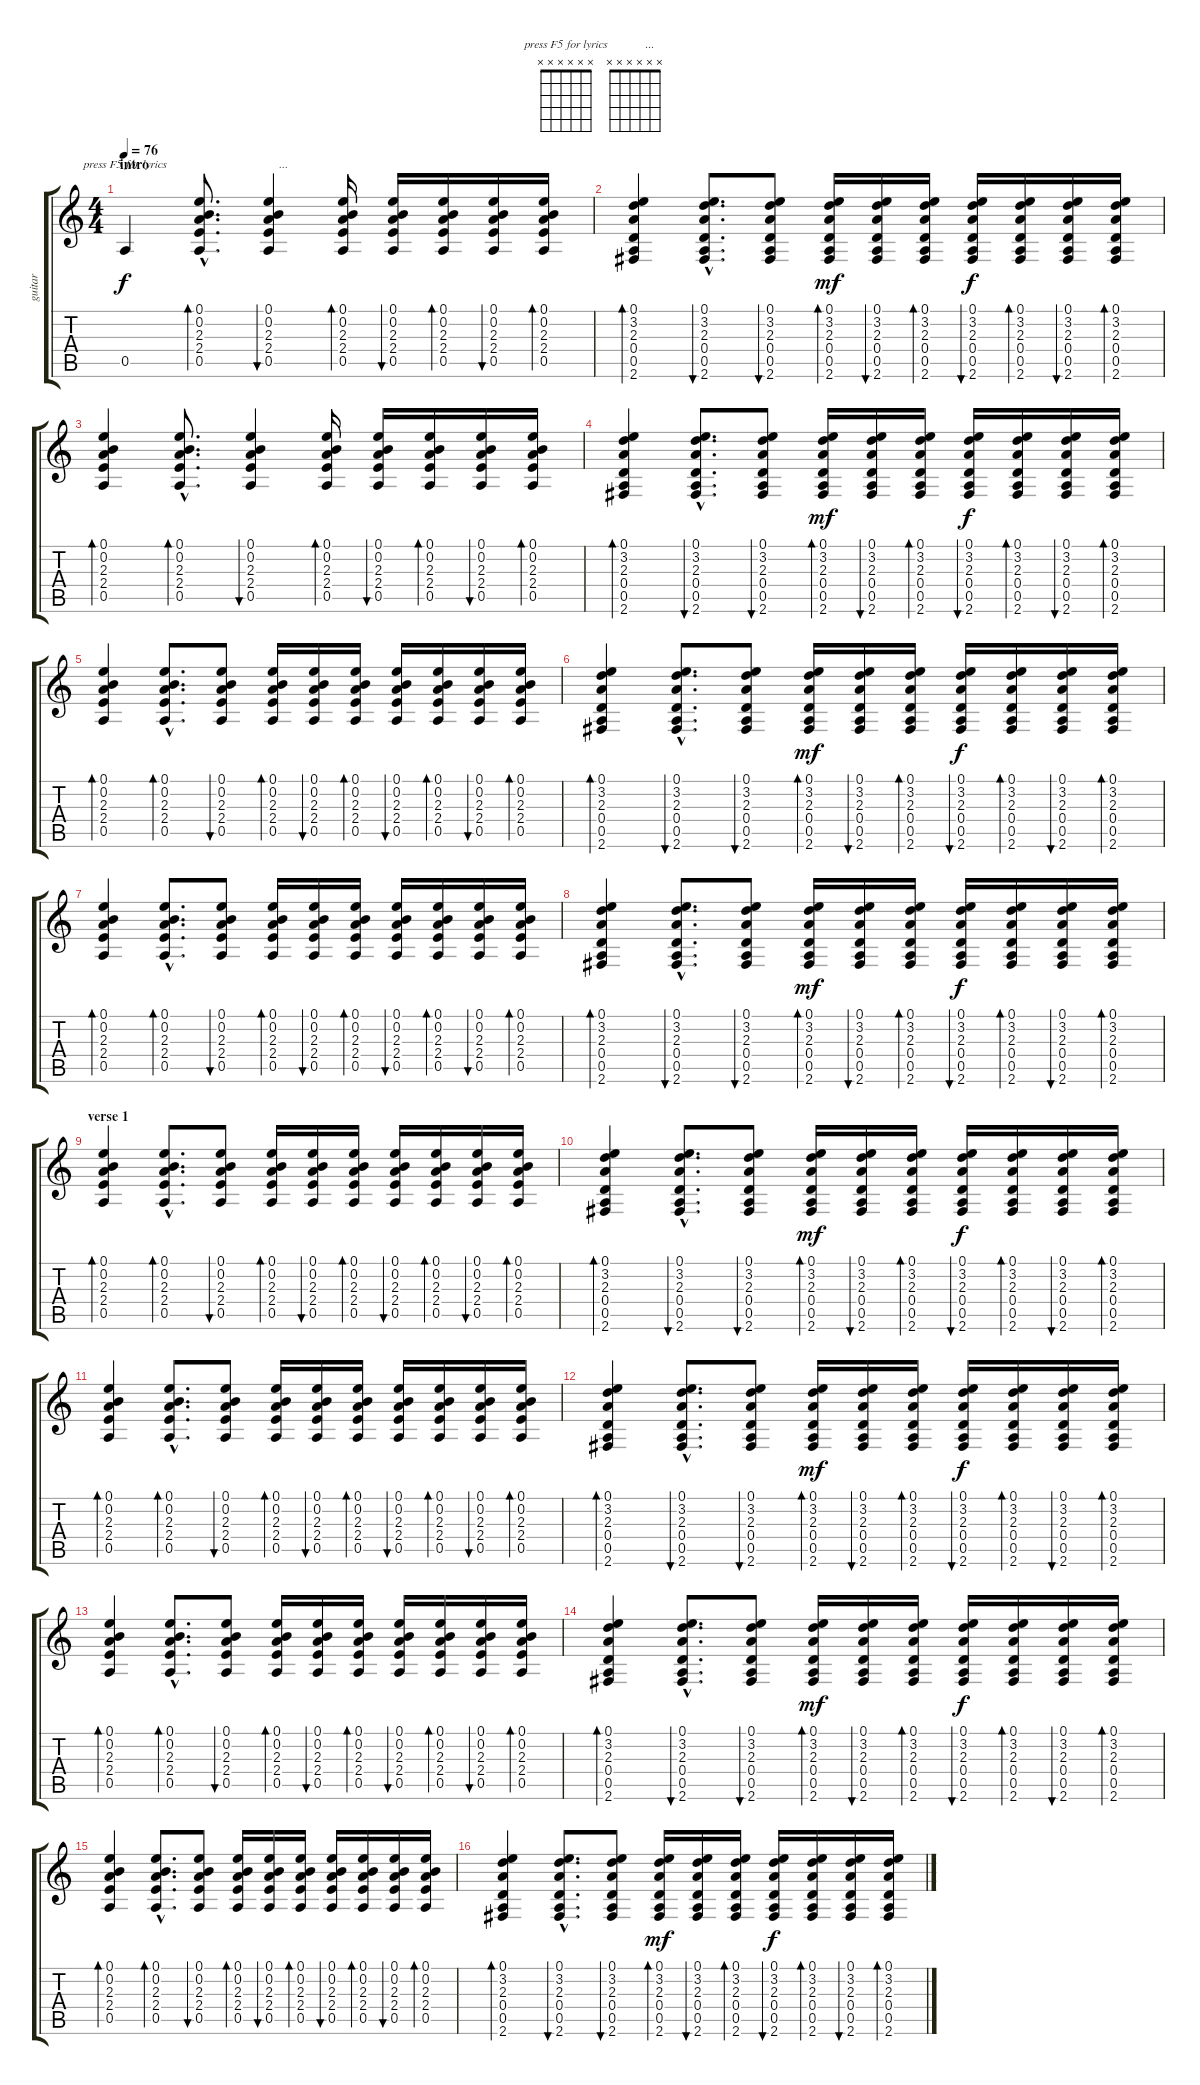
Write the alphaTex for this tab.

\track ("guitar" "guitar") {instrument acousticguitarsteel}
\staff {score tabs}
\tuning (E4 B3 G3 D3 A2 E2) {hide}
\chord ("press F5 for lyrics" x x x x x x)
\chord ("          ..." x x x x x x)
\ts (4 4)
\section ("" "intro")
\tempo 76
\clef g2
\ks c
0.5.4{ch "press F5 for lyrics" dy f instrument acousticguitarsteel} (0.1{hac} 0.2{hac} 2.3{hac} 2.4{hac} 0.5{hac}).8{d bd 30} (0.1 0.2 2.3 2.4 0.5).4{bu 30 ch "          ..."} (0.1 0.2 2.3 2.4 0.5).16{bd 30} (0.1 0.2 2.3 2.4 0.5).16{bu 30} (0.1 0.2 2.3 2.4 0.5).16{bd 30} (0.1 0.2 2.3 2.4 0.5).16{bu 30} (0.1 0.2 2.3 2.4 0.5).16{bd 30} |
(0.1 3.2 2.3 0.4 0.5 2.6).4{bd 30} (0.1{hac} 3.2{hac} 2.3{hac} 0.4{hac} 0.5{hac} 2.6{hac}).8{d bu 30} (0.1 3.2 2.3 0.4 0.5 2.6).8{bu 30} (0.1 3.2 2.3 0.4 0.5 2.6).16{bd 30 dy mf} (0.1 3.2 2.3 0.4 0.5 2.6).16{bu 30} (0.1 3.2 2.3 0.4 0.5 2.6).16{bd 30} (0.1 3.2 2.3 0.4 0.5 2.6).16{bu 30 dy f} (0.1 3.2 2.3 0.4 0.5 2.6).16{bd 30} (0.1 3.2 2.3 0.4 0.5 2.6).16{bu 30} (0.1 3.2 2.3 0.4 0.5 2.6).16{bd 30} |
(0.1 0.2 2.3 2.4 0.5).4{bd 30} (0.1{hac} 0.2{hac} 2.3{hac} 2.4{hac} 0.5{hac}).8{d bd 30} (0.1 0.2 2.3 2.4 0.5).4{bu 30} (0.1 0.2 2.3 2.4 0.5).16{bd 30} (0.1 0.2 2.3 2.4 0.5).16{bu 30} (0.1 0.2 2.3 2.4 0.5).16{bd 30} (0.1 0.2 2.3 2.4 0.5).16{bu 30} (0.1 0.2 2.3 2.4 0.5).16{bd 30} |
(0.1 3.2 2.3 0.4 0.5 2.6).4{bd 30} (0.1{hac} 3.2{hac} 2.3{hac} 0.4{hac} 0.5{hac} 2.6{hac}).8{d bu 30} (0.1 3.2 2.3 0.4 0.5 2.6).8{bu 30} (0.1 3.2 2.3 0.4 0.5 2.6).16{bd 30 dy mf} (0.1 3.2 2.3 0.4 0.5 2.6).16{bu 30} (0.1 3.2 2.3 0.4 0.5 2.6).16{bd 30} (0.1 3.2 2.3 0.4 0.5 2.6).16{bu 30 dy f} (0.1 3.2 2.3 0.4 0.5 2.6).16{bd 30} (0.1 3.2 2.3 0.4 0.5 2.6).16{bu 30} (0.1 3.2 2.3 0.4 0.5 2.6).16{bd 30} |
(0.1 0.2 2.3 2.4 0.5).4{bd 30} (0.1{hac} 0.2{hac} 2.3{hac} 2.4{hac} 0.5{hac}).8{d bd 30} (0.1 0.2 2.3 2.4 0.5).8{bu 30} (0.1 0.2 2.3 2.4 0.5).16{bd 30} (0.1 0.2 2.3 2.4 0.5).16{bu 30} (0.1 0.2 2.3 2.4 0.5).16{bd 30} (0.1 0.2 2.3 2.4 0.5).16{bu 30} (0.1 0.2 2.3 2.4 0.5).16{bd 30} (0.1 0.2 2.3 2.4 0.5).16{bu 30} (0.1 0.2 2.3 2.4 0.5).16{bd 30} |
(0.1 3.2 2.3 0.4 0.5 2.6).4{bd 30} (0.1{hac} 3.2{hac} 2.3{hac} 0.4{hac} 0.5{hac} 2.6{hac}).8{d bu 30} (0.1 3.2 2.3 0.4 0.5 2.6).8{bu 30} (0.1 3.2 2.3 0.4 0.5 2.6).16{bd 30 dy mf} (0.1 3.2 2.3 0.4 0.5 2.6).16{bu 30} (0.1 3.2 2.3 0.4 0.5 2.6).16{bd 30} (0.1 3.2 2.3 0.4 0.5 2.6).16{bu 30 dy f} (0.1 3.2 2.3 0.4 0.5 2.6).16{bd 30} (0.1 3.2 2.3 0.4 0.5 2.6).16{bu 30} (0.1 3.2 2.3 0.4 0.5 2.6).16{bd 30} |
(0.1 0.2 2.3 2.4 0.5).4{bd 30} (0.1{hac} 0.2{hac} 2.3{hac} 2.4{hac} 0.5{hac}).8{d bd 30} (0.1 0.2 2.3 2.4 0.5).8{bu 30} (0.1 0.2 2.3 2.4 0.5).16{bd 30} (0.1 0.2 2.3 2.4 0.5).16{bu 30} (0.1 0.2 2.3 2.4 0.5).16{bd 30} (0.1 0.2 2.3 2.4 0.5).16{bu 30} (0.1 0.2 2.3 2.4 0.5).16{bd 30} (0.1 0.2 2.3 2.4 0.5).16{bu 30} (0.1 0.2 2.3 2.4 0.5).16{bd 30} |
(0.1 3.2 2.3 0.4 0.5 2.6).4{bd 30} (0.1{hac} 3.2{hac} 2.3{hac} 0.4{hac} 0.5{hac} 2.6{hac}).8{d bu 30} (0.1 3.2 2.3 0.4 0.5 2.6).8{bu 30} (0.1 3.2 2.3 0.4 0.5 2.6).16{bd 30 dy mf} (0.1 3.2 2.3 0.4 0.5 2.6).16{bu 30} (0.1 3.2 2.3 0.4 0.5 2.6).16{bd 30} (0.1 3.2 2.3 0.4 0.5 2.6).16{bu 30 dy f} (0.1 3.2 2.3 0.4 0.5 2.6).16{bd 30} (0.1 3.2 2.3 0.4 0.5 2.6).16{bu 30} (0.1 3.2 2.3 0.4 0.5 2.6).16{bd 30} |
\section ("" "verse 1")
(0.1 0.2 2.3 2.4 0.5).4{bd 30} (0.1{hac} 0.2{hac} 2.3{hac} 2.4{hac} 0.5{hac}).8{d bd 30} (0.1 0.2 2.3 2.4 0.5).8{bu 30} (0.1 0.2 2.3 2.4 0.5).16{bd 30} (0.1 0.2 2.3 2.4 0.5).16{bu 30} (0.1 0.2 2.3 2.4 0.5).16{bd 30} (0.1 0.2 2.3 2.4 0.5).16{bu 30} (0.1 0.2 2.3 2.4 0.5).16{bd 30} (0.1 0.2 2.3 2.4 0.5).16{bu 30} (0.1 0.2 2.3 2.4 0.5).16{bd 30} |
(0.1 3.2 2.3 0.4 0.5 2.6).4{bd 30} (0.1{hac} 3.2{hac} 2.3{hac} 0.4{hac} 0.5{hac} 2.6{hac}).8{d bu 30} (0.1 3.2 2.3 0.4 0.5 2.6).8{bu 30} (0.1 3.2 2.3 0.4 0.5 2.6).16{bd 30 dy mf} (0.1 3.2 2.3 0.4 0.5 2.6).16{bu 30} (0.1 3.2 2.3 0.4 0.5 2.6).16{bd 30} (0.1 3.2 2.3 0.4 0.5 2.6).16{bu 30 dy f} (0.1 3.2 2.3 0.4 0.5 2.6).16{bd 30} (0.1 3.2 2.3 0.4 0.5 2.6).16{bu 30} (0.1 3.2 2.3 0.4 0.5 2.6).16{bd 30} |
(0.1 0.2 2.3 2.4 0.5).4{bd 30} (0.1{hac} 0.2{hac} 2.3{hac} 2.4{hac} 0.5{hac}).8{d bd 30} (0.1 0.2 2.3 2.4 0.5).8{bu 30} (0.1 0.2 2.3 2.4 0.5).16{bd 30} (0.1 0.2 2.3 2.4 0.5).16{bu 30} (0.1 0.2 2.3 2.4 0.5).16{bd 30} (0.1 0.2 2.3 2.4 0.5).16{bu 30} (0.1 0.2 2.3 2.4 0.5).16{bd 30} (0.1 0.2 2.3 2.4 0.5).16{bu 30} (0.1 0.2 2.3 2.4 0.5).16{bd 30} |
(0.1 3.2 2.3 0.4 0.5 2.6).4{bd 30} (0.1{hac} 3.2{hac} 2.3{hac} 0.4{hac} 0.5{hac} 2.6{hac}).8{d bu 30} (0.1 3.2 2.3 0.4 0.5 2.6).8{bu 30} (0.1 3.2 2.3 0.4 0.5 2.6).16{bd 30 dy mf} (0.1 3.2 2.3 0.4 0.5 2.6).16{bu 30} (0.1 3.2 2.3 0.4 0.5 2.6).16{bd 30} (0.1 3.2 2.3 0.4 0.5 2.6).16{bu 30 dy f} (0.1 3.2 2.3 0.4 0.5 2.6).16{bd 30} (0.1 3.2 2.3 0.4 0.5 2.6).16{bu 30} (0.1 3.2 2.3 0.4 0.5 2.6).16{bd 30} |
(0.1 0.2 2.3 2.4 0.5).4{bd 30} (0.1{hac} 0.2{hac} 2.3{hac} 2.4{hac} 0.5{hac}).8{d bd 30} (0.1 0.2 2.3 2.4 0.5).8{bu 30} (0.1 0.2 2.3 2.4 0.5).16{bd 30} (0.1 0.2 2.3 2.4 0.5).16{bu 30} (0.1 0.2 2.3 2.4 0.5).16{bd 30} (0.1 0.2 2.3 2.4 0.5).16{bu 30} (0.1 0.2 2.3 2.4 0.5).16{bd 30} (0.1 0.2 2.3 2.4 0.5).16{bu 30} (0.1 0.2 2.3 2.4 0.5).16{bd 30} |
(0.1 3.2 2.3 0.4 0.5 2.6).4{bd 30} (0.1{hac} 3.2{hac} 2.3{hac} 0.4{hac} 0.5{hac} 2.6{hac}).8{d bu 30} (0.1 3.2 2.3 0.4 0.5 2.6).8{bu 30} (0.1 3.2 2.3 0.4 0.5 2.6).16{bd 30 dy mf} (0.1 3.2 2.3 0.4 0.5 2.6).16{bu 30} (0.1 3.2 2.3 0.4 0.5 2.6).16{bd 30} (0.1 3.2 2.3 0.4 0.5 2.6).16{bu 30 dy f} (0.1 3.2 2.3 0.4 0.5 2.6).16{bd 30} (0.1 3.2 2.3 0.4 0.5 2.6).16{bu 30} (0.1 3.2 2.3 0.4 0.5 2.6).16{bd 30} |
(0.1 0.2 2.3 2.4 0.5).4{bd 30} (0.1{hac} 0.2{hac} 2.3{hac} 2.4{hac} 0.5{hac}).8{d bd 30} (0.1 0.2 2.3 2.4 0.5).8{bu 30} (0.1 0.2 2.3 2.4 0.5).16{bd 30} (0.1 0.2 2.3 2.4 0.5).16{bu 30} (0.1 0.2 2.3 2.4 0.5).16{bd 30} (0.1 0.2 2.3 2.4 0.5).16{bu 30} (0.1 0.2 2.3 2.4 0.5).16{bd 30} (0.1 0.2 2.3 2.4 0.5).16{bu 30} (0.1 0.2 2.3 2.4 0.5).16{bd 30} |
(0.1 3.2 2.3 0.4 0.5 2.6).4{bd 30} (0.1{hac} 3.2{hac} 2.3{hac} 0.4{hac} 0.5{hac} 2.6{hac}).8{d bu 30} (0.1 3.2 2.3 0.4 0.5 2.6).8{bu 30} (0.1 3.2 2.3 0.4 0.5 2.6).16{bd 30 dy mf} (0.1 3.2 2.3 0.4 0.5 2.6).16{bu 30} (0.1 3.2 2.3 0.4 0.5 2.6).16{bd 30} (0.1 3.2 2.3 0.4 0.5 2.6).16{bu 30 dy f} (0.1 3.2 2.3 0.4 0.5 2.6).16{bd 30} (0.1 3.2 2.3 0.4 0.5 2.6).16{bu 30} (0.1 3.2 2.3 0.4 0.5 2.6).16{bd 30}
